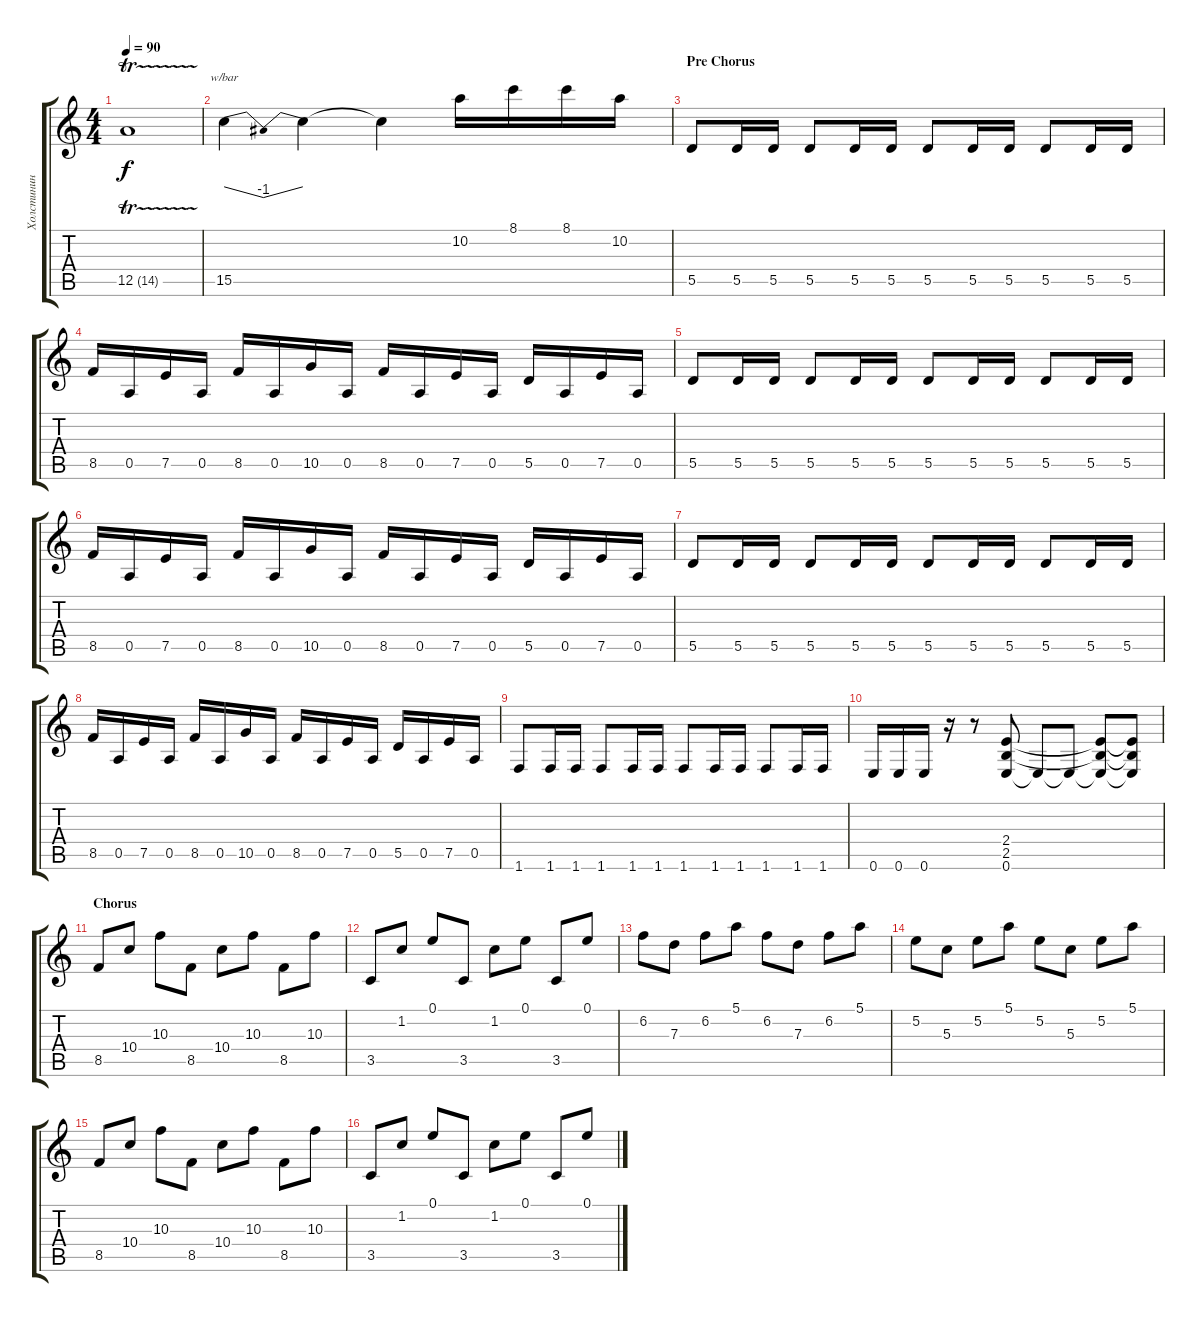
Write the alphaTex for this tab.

\track ("Холстинин (Guitar 1)" "Холстинин ") {instrument distortionguitar}
\staff {score tabs}
\tuning (E4 B3 G3 D3 A2 E2) {hide}
\ts (4 4)
\tempo 90
\clef g2
\ks c
12.5{tr (14 32)}.1{dy f} |
15.5.4{tbe (dip default 0 0 30 -4 60 0)} 15.5{t}.4 15.5{t}.4 10.2.16 8.1.16 8.1.16 10.2.16 |
\section ("" "Pre Chorus")
5.5.8 5.5.16 5.5.16 5.5.8 5.5.16 5.5.16 5.5.8 5.5.16 5.5.16 5.5.8 5.5.16 5.5.16 |
8.5.16 0.5.16 7.5.16 0.5.16 8.5.16 0.5.16 10.5.16 0.5.16 8.5.16 0.5.16 7.5.16 0.5.16 5.5.16 0.5.16 7.5.16 0.5.16 |
5.5.8 5.5.16 5.5.16 5.5.8 5.5.16 5.5.16 5.5.8 5.5.16 5.5.16 5.5.8 5.5.16 5.5.16 |
8.5.16 0.5.16 7.5.16 0.5.16 8.5.16 0.5.16 10.5.16 0.5.16 8.5.16 0.5.16 7.5.16 0.5.16 5.5.16 0.5.16 7.5.16 0.5.16 |
5.5.8 5.5.16 5.5.16 5.5.8 5.5.16 5.5.16 5.5.8 5.5.16 5.5.16 5.5.8 5.5.16 5.5.16 |
8.5.16 0.5.16 7.5.16 0.5.16 8.5.16 0.5.16 10.5.16 0.5.16 8.5.16 0.5.16 7.5.16 0.5.16 5.5.16 0.5.16 7.5.16 0.5.16 |
1.6.8 1.6.16 1.6.16 1.6.8 1.6.16 1.6.16 1.6.8 1.6.16 1.6.16 1.6.8 1.6.16 1.6.16 |
0.6.16 0.6.16 0.6.16 r.16 r.8 (2.4 2.5 0.6).8 0.6{t}.8 0.6{t}.8 (2.4{t} 2.5{t} 0.6{t}).8 (2.4{t} 2.5{t} 0.6{t}).8 |
\section ("" "Chorus")
8.5.8{instrument electricguitarclean} 10.4.8 10.3.8 8.5.8 10.4.8 10.3.8 8.5.8 10.3.8 |
3.5.8 1.2.8 0.1.8 3.5.8 1.2.8 0.1.8 3.5.8 0.1.8 |
6.2.8 7.3.8 6.2.8 5.1.8 6.2.8 7.3.8 6.2.8 5.1.8 |
5.2.8 5.3.8 5.2.8 5.1.8 5.2.8 5.3.8 5.2.8 5.1.8 |
8.5.8{instrument electricguitarclean} 10.4.8 10.3.8 8.5.8 10.4.8 10.3.8 8.5.8 10.3.8 |
3.5.8 1.2.8 0.1.8 3.5.8 1.2.8 0.1.8 3.5.8 0.1.8
